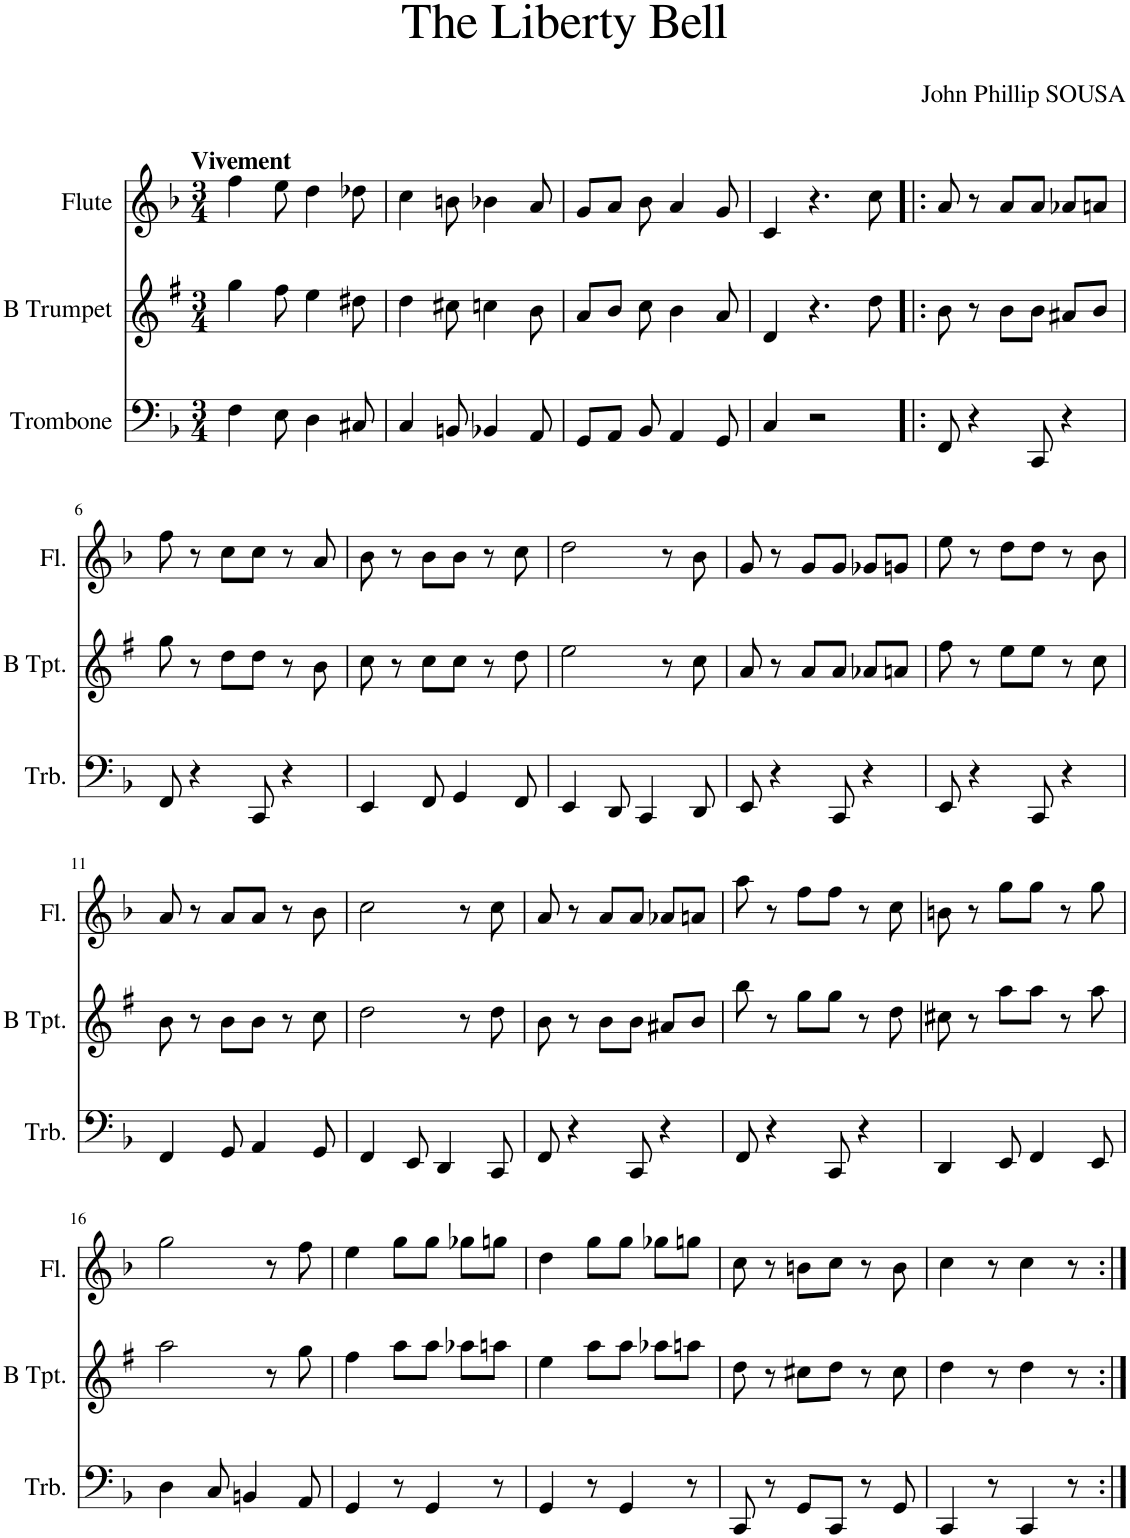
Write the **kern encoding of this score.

**kern	**kern	**kern
*part3	*part2	*part1
*staff3	*staff2	*staff1
*I"Trombone	*I"B Trumpet	*I"Flute
*I'Trb.	*I'B Tpt.	*I'Fl.
*clefF4	*clefG2	*clefG2
*	*Trd1c2	*
*k[b-]	*k[f#]	*k[b-]
*M3/4	*M3/4	*M3/4
=1	=1	=1
!	!	!LO:TX:a:B:t=Vivement
4F\	4gg\	4ff\
8E\	8ff#\	8ee\
4D\	4ee\	4dd\
8C#X/	8dd#X\	8dd-X\
=2	=2	=2
4C/	4dd\	4cc\
8BBn/	8cc#X\	8bn\
4BB-X/	4ccn\	4b-X\
8AA/	8b\	8a/
=3	=3	=3
8GG/L	8a/L	8g/L
8AA/J	8b/J	8a/J
8BB-/	8cc\	8b-\
4AA/	4b\	4a/
8GG/	8a/	8g/
=4	=4	=4
4C/	4d/	4c/
2r	4.r	4.r
.	8dd\	8cc\
=5!|:	=5!|:	=5!|:
8FF/	8b\	8a/
4r	8r	8r
.	8b\L	8a/L
8CC/	8b\J	8a/J
4r	8a#X/L	8a-X/L
.	8b/J	8an/J
!!LO:LB:g=z
=6	=6	=6
8FF/	8gg\	8ff\
4r	8r	8r
.	8dd\L	8cc\L
8CC/	8dd\J	8cc\J
4r	8r	8r
.	8b\	8a/
=7	=7	=7
4EE/	8cc\	8b-\
.	8r	8r
8FF/	8cc\L	8b-\L
4GG/	8cc\J	8b-\J
.	8r	8r
8FF/	8dd\	8cc\
=8	=8	=8
4EE/	2ee\	2dd\
8DD/	.	.
4CC/	.	.
.	8r	8r
8DD/	8cc\	8b-\
=9	=9	=9
8EE/	8a/	8g/
4r	8r	8r
.	8a/L	8g/L
8CC/	8a/J	8g/J
4r	8a-X/L	8g-X/L
.	8an/J	8gn/J
=10	=10	=10
8EE/	8ff#\	8ee\
4r	8r	8r
.	8ee\L	8dd\L
8CC/	8ee\J	8dd\J
4r	8r	8r
.	8cc\	8b-\
!!LO:LB:g=z
=11	=11	=11
4FF/	8b\	8a/
.	8r	8r
8GG/	8b\L	8a/L
4AA/	8b\J	8a/J
.	8r	8r
8GG/	8cc\	8b-\
=12	=12	=12
4FF/	2dd\	2cc\
8EE/	.	.
4DD/	.	.
.	8r	8r
8CC/	8dd\	8cc\
=13	=13	=13
8FF/	8b\	8a/
4r	8r	8r
.	8b\L	8a/L
8CC/	8b\J	8a/J
4r	8a#X/L	8a-X/L
.	8b/J	8an/J
=14	=14	=14
8FF/	8bb\	8aa\
4r	8r	8r
.	8gg\L	8ff\L
8CC/	8gg\J	8ff\J
4r	8r	8r
.	8dd\	8cc\
=15	=15	=15
4DD/	8cc#X\	8bn\
.	8r	8r
8EE/	8aa\L	8gg\L
4FF/	8aa\J	8gg\J
.	8r	8r
8EE/	8aa\	8gg\
!!LO:LB:g=z
=16	=16	=16
4D\	2aa\	2gg\
8C/	.	.
4BBn/	.	.
.	8r	8r
8AA/	8gg\	8ff\
=17	=17	=17
4GG/	4ff#\	4ee\
8r	8aa\L	8gg\L
4GG/	8aa\J	8gg\J
.	8aa-X\L	8gg-X\L
8r	8aan\J	8ggn\J
=18	=18	=18
4GG/	4ee\	4dd\
8r	8aa\L	8gg\L
4GG/	8aa\J	8gg\J
.	8aa-X\L	8gg-X\L
8r	8aan\J	8ggn\J
=19	=19	=19
8CC/	8dd\	8cc\
8r	8r	8r
8GG/L	8cc#X\L	8bn\L
8CC/J	8dd\J	8cc\J
8r	8r	8r
8GG/	8cc#\	8b\
=20	=20	=20
4CC/	4dd\	4cc\
8r	8r	8r
4CC/	4dd\	4cc\
8r	8r	8r
=:|!	=:|!	=:|!
*-	*-	*-
